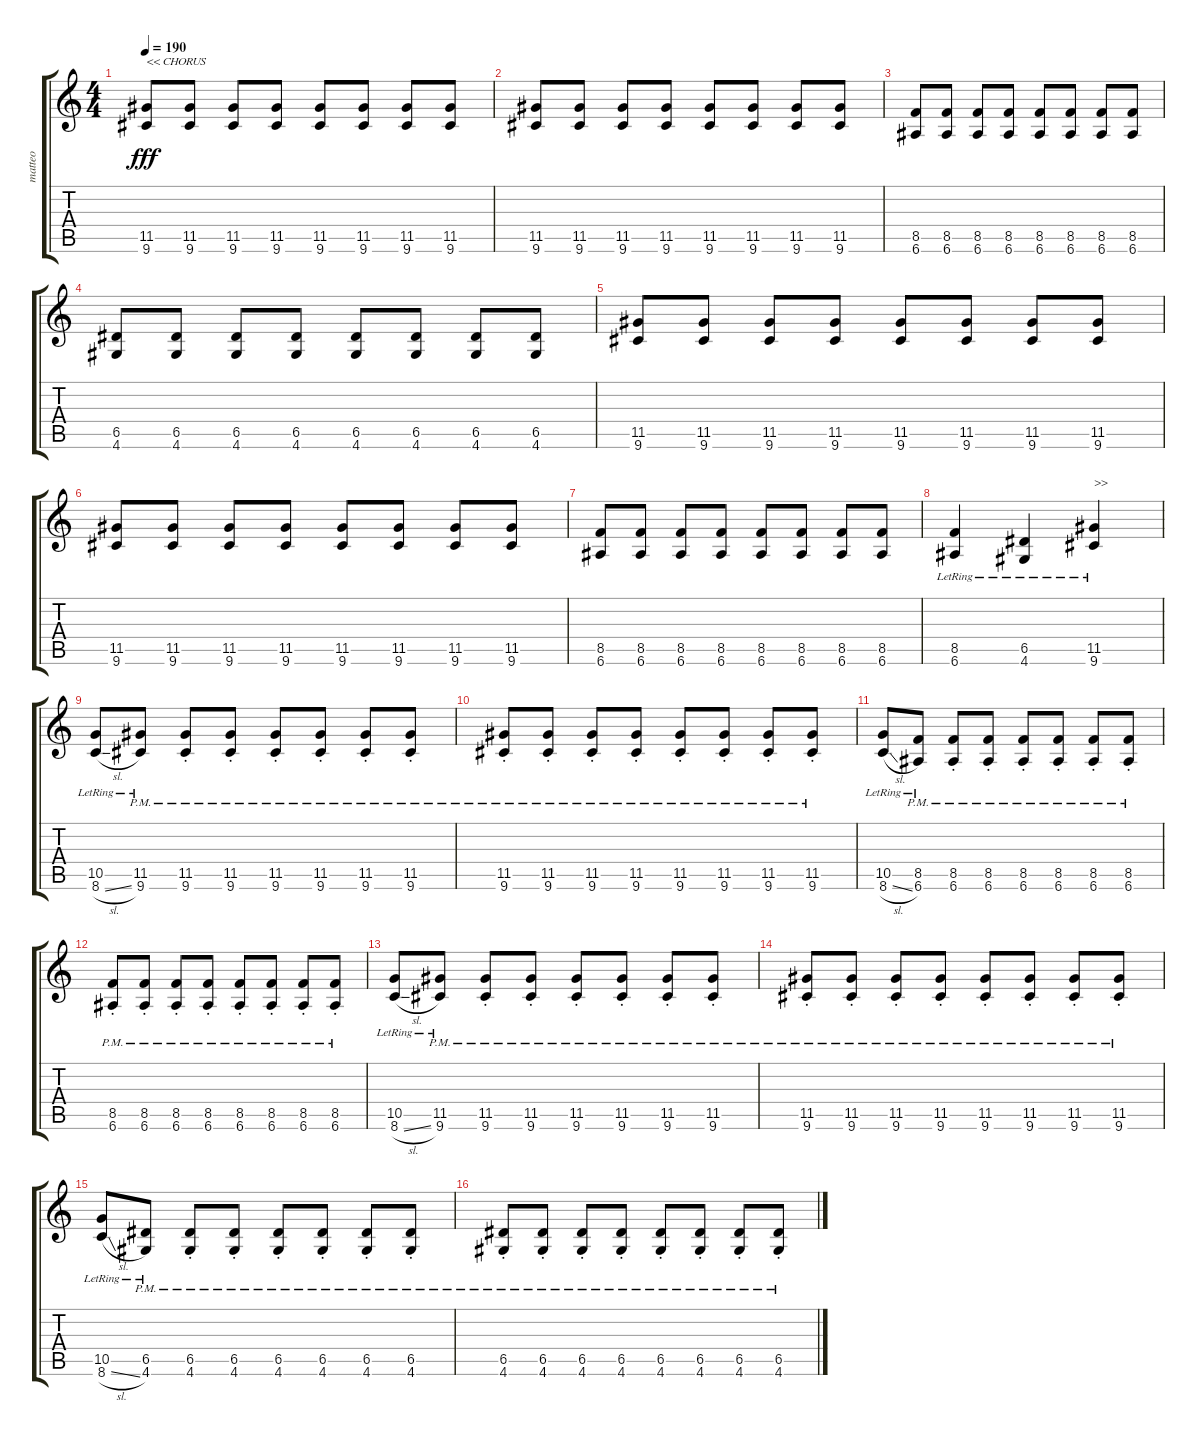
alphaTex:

\track ("matteo" "matteo") {instrument distortionguitar}
\staff {score tabs}
\tuning (E4 B3 G3 D3 A2 E2) {hide}
\ts (4 4)
\tempo 190
\clef g2
\ks c
(11.5 9.6).8{txt "<< CHORUS" dy fff} (11.5 9.6).8 (11.5 9.6).8 (11.5 9.6).8 (11.5 9.6).8 (11.5 9.6).8 (11.5 9.6).8 (11.5 9.6).8 |
(11.5 9.6).8 (11.5 9.6).8 (11.5 9.6).8 (11.5 9.6).8 (11.5 9.6).8 (11.5 9.6).8 (11.5 9.6).8 (11.5 9.6).8 |
(8.5 6.6).8 (8.5 6.6).8 (8.5 6.6).8 (8.5 6.6).8 (8.5 6.6).8 (8.5 6.6).8 (8.5 6.6).8 (8.5 6.6).8 |
(6.5 4.6).8 (6.5 4.6).8 (6.5 4.6).8 (6.5 4.6).8 (6.5 4.6).8 (6.5 4.6).8 (6.5 4.6).8 (6.5 4.6).8 |
(11.5 9.6).8 (11.5 9.6).8 (11.5 9.6).8 (11.5 9.6).8 (11.5 9.6).8 (11.5 9.6).8 (11.5 9.6).8 (11.5 9.6).8 |
(11.5 9.6).8 (11.5 9.6).8 (11.5 9.6).8 (11.5 9.6).8 (11.5 9.6).8 (11.5 9.6).8 (11.5 9.6).8 (11.5 9.6).8 |
(8.5 6.6).8 (8.5 6.6).8 (8.5 6.6).8 (8.5 6.6).8 (8.5 6.6).8 (8.5 6.6).8 (8.5 6.6).8 (8.5 6.6).8 |
(8.5{lr} 6.6{lr}).4 (6.5{lr} 4.6{lr}).4 (11.5{lr} 9.6{lr}).4{txt ">>"} |
(10.5{lr} 8.6{sl lr}).8 (11.5{pm lr} 9.6{pm lr}).8 (11.5{pm st} 9.6{pm st}).8 (11.5{pm st} 9.6{pm st}).8 (11.5{pm st} 9.6{pm st}).8 (11.5{pm st} 9.6{pm st}).8 (11.5{pm st} 9.6{pm st}).8 (11.5{pm st} 9.6{pm st}).8 |
(11.5{pm st} 9.6{pm st}).8 (11.5{pm st} 9.6{pm st}).8 (11.5{pm st} 9.6{pm st}).8 (11.5{pm st} 9.6{pm st}).8 (11.5{pm st} 9.6{pm st}).8 (11.5{pm st} 9.6{pm st}).8 (11.5{pm st} 9.6{pm st}).8 (11.5{pm st} 9.6{pm st}).8 |
(10.5{lr} 8.6{sl lr}).8 (8.5{pm lr} 6.6{pm lr}).8 (8.5{pm st} 6.6{pm st}).8 (8.5{pm st} 6.6{pm st}).8 (8.5{pm st} 6.6{pm st}).8 (8.5{pm st} 6.6{pm st}).8 (8.5{pm st} 6.6{pm st}).8 (8.5{pm st} 6.6{pm st}).8 |
(8.5{pm st} 6.6{pm st}).8 (8.5{pm st} 6.6{pm st}).8 (8.5{pm st} 6.6{pm st}).8 (8.5{pm st} 6.6{pm st}).8 (8.5{pm st} 6.6{pm st}).8 (8.5{pm st} 6.6{pm st}).8 (8.5{pm st} 6.6{pm st}).8 (8.5{pm st} 6.6{pm st}).8 |
(10.5{lr} 8.6{sl lr}).8 (11.5{pm lr} 9.6{pm lr}).8 (11.5{pm st} 9.6{pm st}).8 (11.5{pm st} 9.6{pm st}).8 (11.5{pm st} 9.6{pm st}).8 (11.5{pm st} 9.6{pm st}).8 (11.5{pm st} 9.6{pm st}).8 (11.5{pm st} 9.6{pm st}).8 |
(11.5{pm st} 9.6{pm st}).8 (11.5{pm st} 9.6{pm st}).8 (11.5{pm st} 9.6{pm st}).8 (11.5{pm st} 9.6{pm st}).8 (11.5{pm st} 9.6{pm st}).8 (11.5{pm st} 9.6{pm st}).8 (11.5{pm st} 9.6{pm st}).8 (11.5{pm st} 9.6{pm st}).8 |
(10.5{lr} 8.6{sl lr}).8 (6.5{pm lr} 4.6{pm lr}).8 (6.5{pm st} 4.6{pm st}).8 (6.5{pm st} 4.6{pm st}).8 (6.5{pm st} 4.6{pm st}).8 (6.5{pm st} 4.6{pm st}).8 (6.5{pm st} 4.6{pm st}).8 (6.5{pm st} 4.6{pm st}).8 |
(6.5{pm st} 4.6{pm st}).8 (6.5{pm st} 4.6{pm st}).8 (6.5{pm st} 4.6{pm st}).8 (6.5{pm st} 4.6{pm st}).8 (6.5{pm st} 4.6{pm st}).8 (6.5{pm st} 4.6{pm st}).8 (6.5{pm st} 4.6{pm st}).8 (6.5{pm st} 4.6{pm st}).8
